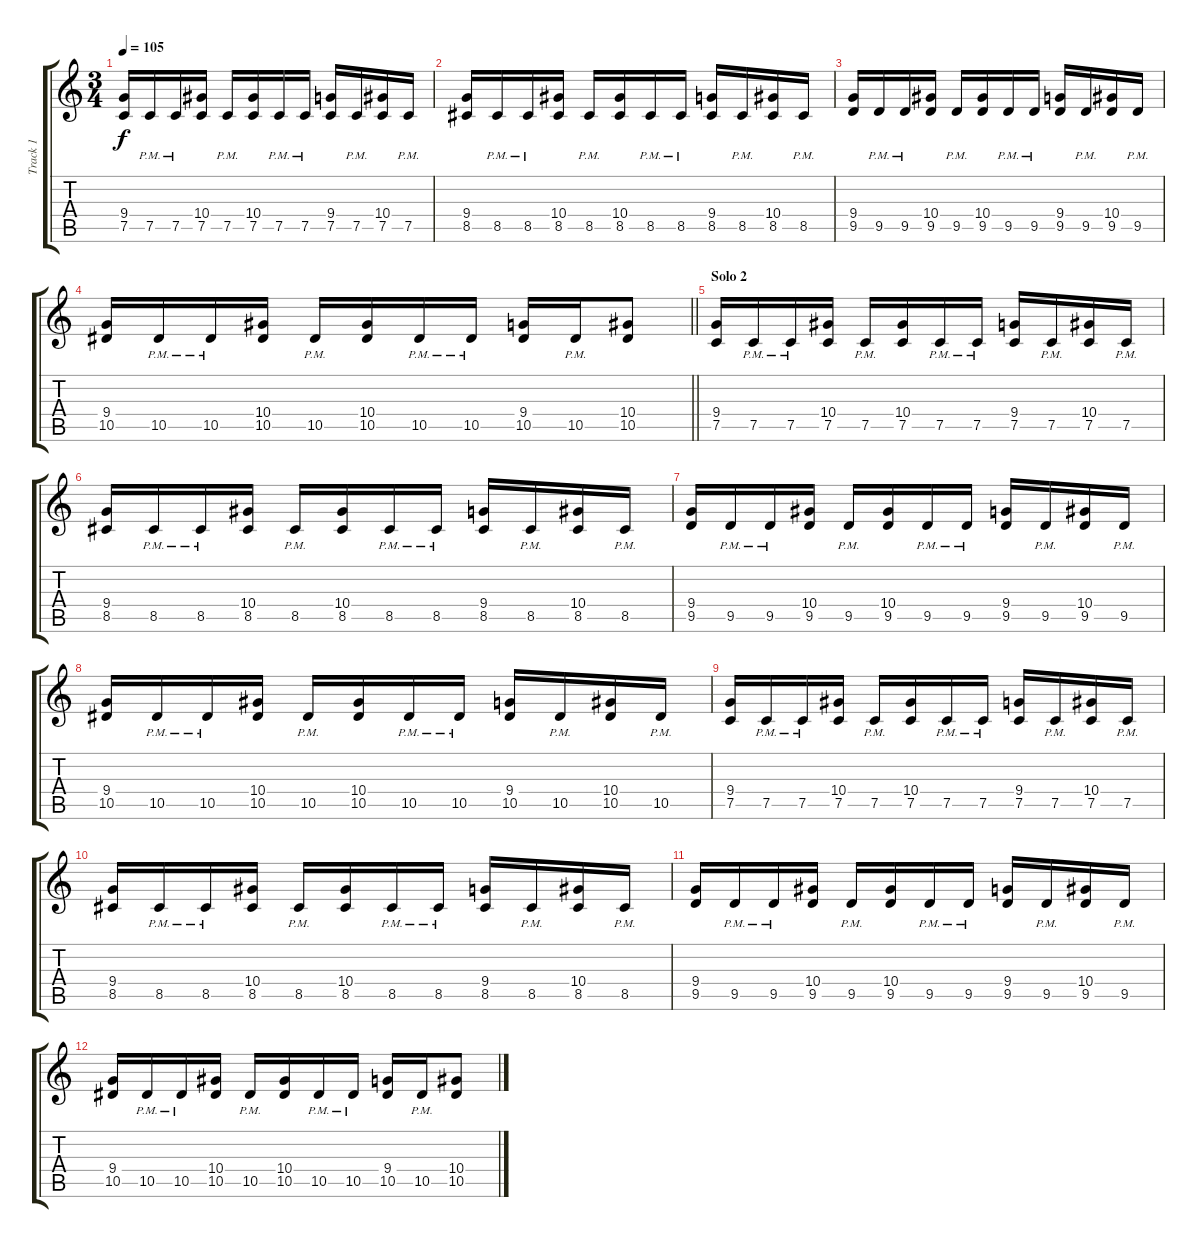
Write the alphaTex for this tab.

\track ("Track 1" "Track 1") {instrument distortionguitar}
\staff {score tabs}
\tuning (C4 G3 Eb3 Bb2 F2 C2) {hide}
\ts (3 4)
\tempo 105
\clef g2
\ks c
(9.4 7.5).16{dy f} 7.5{pm}.16 7.5{pm}.16 (10.4 7.5).16 7.5{pm}.16 (10.4 7.5).16 7.5{pm}.16 7.5{pm}.16 (9.4 7.5).16 7.5{pm}.16 (10.4 7.5).16 7.5{pm}.16 |
(9.4 8.5).16 8.5{pm}.16 8.5{pm}.16 (10.4 8.5).16 8.5{pm}.16 (10.4 8.5).16 8.5{pm}.16 8.5{pm}.16 (9.4 8.5).16 8.5{pm}.16 (10.4 8.5).16 8.5{pm}.16 |
(9.4 9.5).16 9.5{pm}.16 9.5{pm}.16 (10.4 9.5).16 9.5{pm}.16 (10.4 9.5).16 9.5{pm}.16 9.5{pm}.16 (9.4 9.5).16 9.5{pm}.16 (10.4 9.5).16 9.5{pm}.16 |
\barLineRight lightlight
(9.4 10.5).16 10.5{pm}.16 10.5{pm}.16 (10.4 10.5).16 10.5{pm}.16 (10.4 10.5).16 10.5{pm}.16 10.5{pm}.16 (9.4 10.5).16 10.5{pm}.16 (10.4 10.5).8 |
\section ("" "Solo 2")
(9.4 7.5).16 7.5{pm}.16 7.5{pm}.16 (10.4 7.5).16 7.5{pm}.16 (10.4 7.5).16 7.5{pm}.16 7.5{pm}.16 (9.4 7.5).16 7.5{pm}.16 (10.4 7.5).16 7.5{pm}.16 |
(9.4 8.5).16 8.5{pm}.16 8.5{pm}.16 (10.4 8.5).16 8.5{pm}.16 (10.4 8.5).16 8.5{pm}.16 8.5{pm}.16 (9.4 8.5).16 8.5{pm}.16 (10.4 8.5).16 8.5{pm}.16 |
(9.4 9.5).16 9.5{pm}.16 9.5{pm}.16 (10.4 9.5).16 9.5{pm}.16 (10.4 9.5).16 9.5{pm}.16 9.5{pm}.16 (9.4 9.5).16 9.5{pm}.16 (10.4 9.5).16 9.5{pm}.16 |
(9.4 10.5).16 10.5{pm}.16 10.5{pm}.16 (10.4 10.5).16 10.5{pm}.16 (10.4 10.5).16 10.5{pm}.16 10.5{pm}.16 (9.4 10.5).16 10.5{pm}.16 (10.4 10.5).16 10.5{pm}.16 |
(9.4 7.5).16 7.5{pm}.16 7.5{pm}.16 (10.4 7.5).16 7.5{pm}.16 (10.4 7.5).16 7.5{pm}.16 7.5{pm}.16 (9.4 7.5).16 7.5{pm}.16 (10.4 7.5).16 7.5{pm}.16 |
(9.4 8.5).16 8.5{pm}.16 8.5{pm}.16 (10.4 8.5).16 8.5{pm}.16 (10.4 8.5).16 8.5{pm}.16 8.5{pm}.16 (9.4 8.5).16 8.5{pm}.16 (10.4 8.5).16 8.5{pm}.16 |
(9.4 9.5).16 9.5{pm}.16 9.5{pm}.16 (10.4 9.5).16 9.5{pm}.16 (10.4 9.5).16 9.5{pm}.16 9.5{pm}.16 (9.4 9.5).16 9.5{pm}.16 (10.4 9.5).16 9.5{pm}.16 |
(9.4 10.5).16 10.5{pm}.16 10.5{pm}.16 (10.4 10.5).16 10.5{pm}.16 (10.4 10.5).16 10.5{pm}.16 10.5{pm}.16 (9.4 10.5).16 10.5{pm}.16 (10.4 10.5).8
